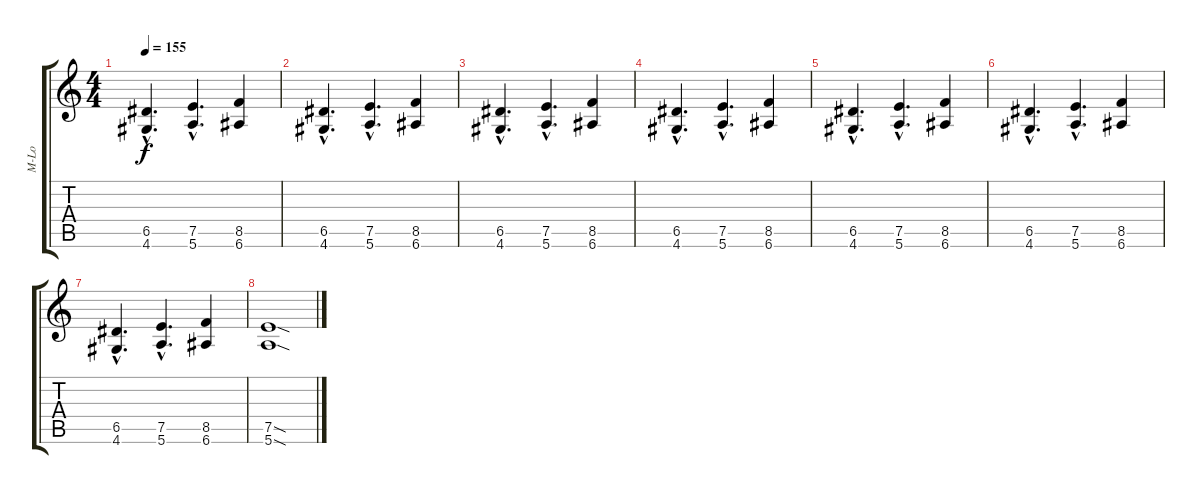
\track ("M-Lo" "M-Lo") {instrument distortionguitar}
\staff {score tabs}
\tuning (E4 B3 G3 D3 A2 E2) {hide}
\ts (4 4)
\tempo 155
\clef g2
\ks c
(6.5{hac} 4.6{hac}).4{d dy f} (7.5{hac} 5.6{hac}).4{d} (8.5 6.6).4 |
(6.5{hac} 4.6{hac}).4{d} (7.5{hac} 5.6{hac}).4{d} (8.5 6.6).4 |
(6.5{hac} 4.6{hac}).4{d} (7.5{hac} 5.6{hac}).4{d} (8.5 6.6).4 |
(6.5{hac} 4.6{hac}).4{d} (7.5{hac} 5.6{hac}).4{d} (8.5 6.6).4 |
(6.5{hac} 4.6{hac}).4{d} (7.5{hac} 5.6{hac}).4{d} (8.5 6.6).4 |
(6.5{hac} 4.6{hac}).4{d} (7.5{hac} 5.6{hac}).4{d} (8.5 6.6).4 |
(6.5{hac} 4.6{hac}).4{d} (7.5{hac} 5.6{hac}).4{d} (8.5 6.6).4 |
(7.5{sod} 5.6{sod}).1
